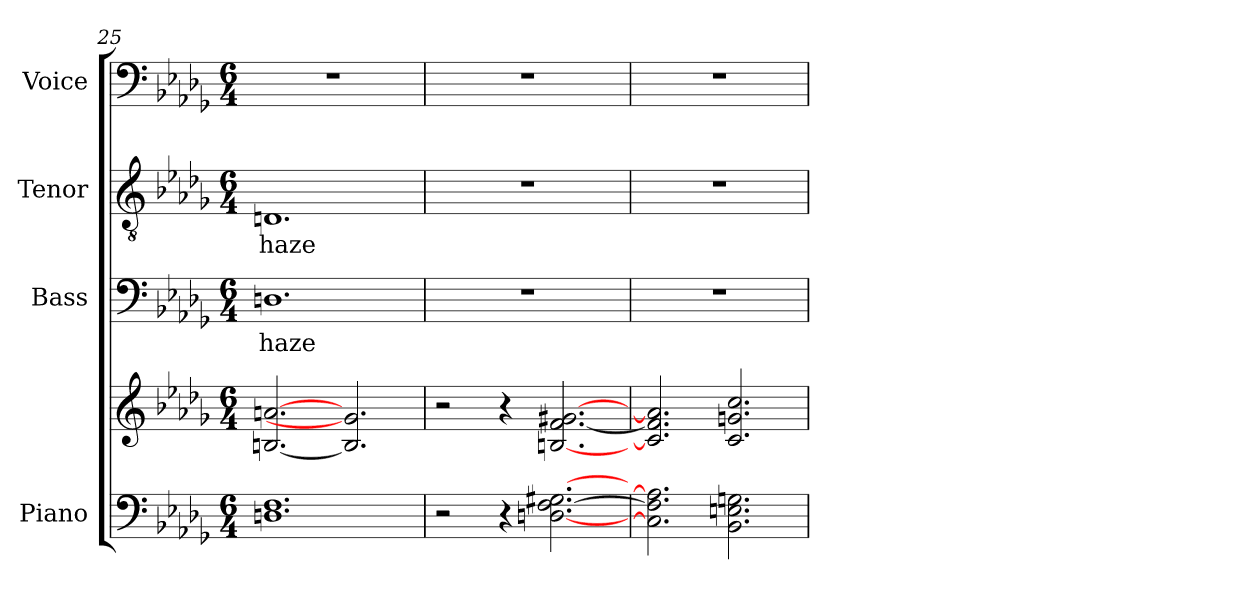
**kern	**kern	**kern	**text	**kern	**text	**kern
*part4	*part4	*part3	*part3	*part2	*part2	*part1
*staff5	*staff4	*staff3	*staff3	*staff2	*staff2	*staff1
*I"Piano	*	*I"Bass	*	*I"Tenor	*	*I"Voice
*	*	*I'B	*	*I'T	*	*
!!LO:LB:g=z
*clefF4	*clefG2	*clefF4	*	*clefGv2	*	*clefF4
*k[b-e-a-d-g-]	*k[b-e-a-d-g-]	*k[b-e-a-d-g-]	*	*k[b-e-a-d-g-]	*	*k[b-e-a-d-g-]
*D-:	*D-:	*D-:	*	*D-:	*	*D-:
*M6/4	*M6/4	*M6/4	*	*M6/4	*	*M6/4
=25	=25	=25	=25	=25	=25	=25
!	!	!	!LO:LY:b	!	!LO:LY:b	!LO:N:vis=1
1.Dn 1.F	[2.Bn [2.an	1.Dn	haze	1.Dn	haze	1.r
.	2.B] 2.g]	.	.	.	.	.
=26	=26	=26	=26	=26	=26	=26
!	!	!LO:N:vis=1	!	!LO:N:vis=1	!	!LO:N:vis=1
2r	2r	1.r	.	1.r	.	1.r
4r	4r	.	.	.	.	.
[2.Dn [2.F [2.G#X	[2.Bn [2.f [2.g#X	.	.	.	.	.
=27	=27	=27	=27	=27	=27	=27
!	!	!LO:N:vis=1	!	!LO:N:vis=1	!	!LO:N:vis=1
2.C] 2.F] 2.A]	2.c] 2.f] 2.a]	1.r	.	1.r	.	1.r
2.BB- 2.En 2.Gn	2.c 2.gn 2.cc	.	.	.	.	.
=	=	=	=	=	=	=
*-	*-	*-	*-	*-	*-	*-
